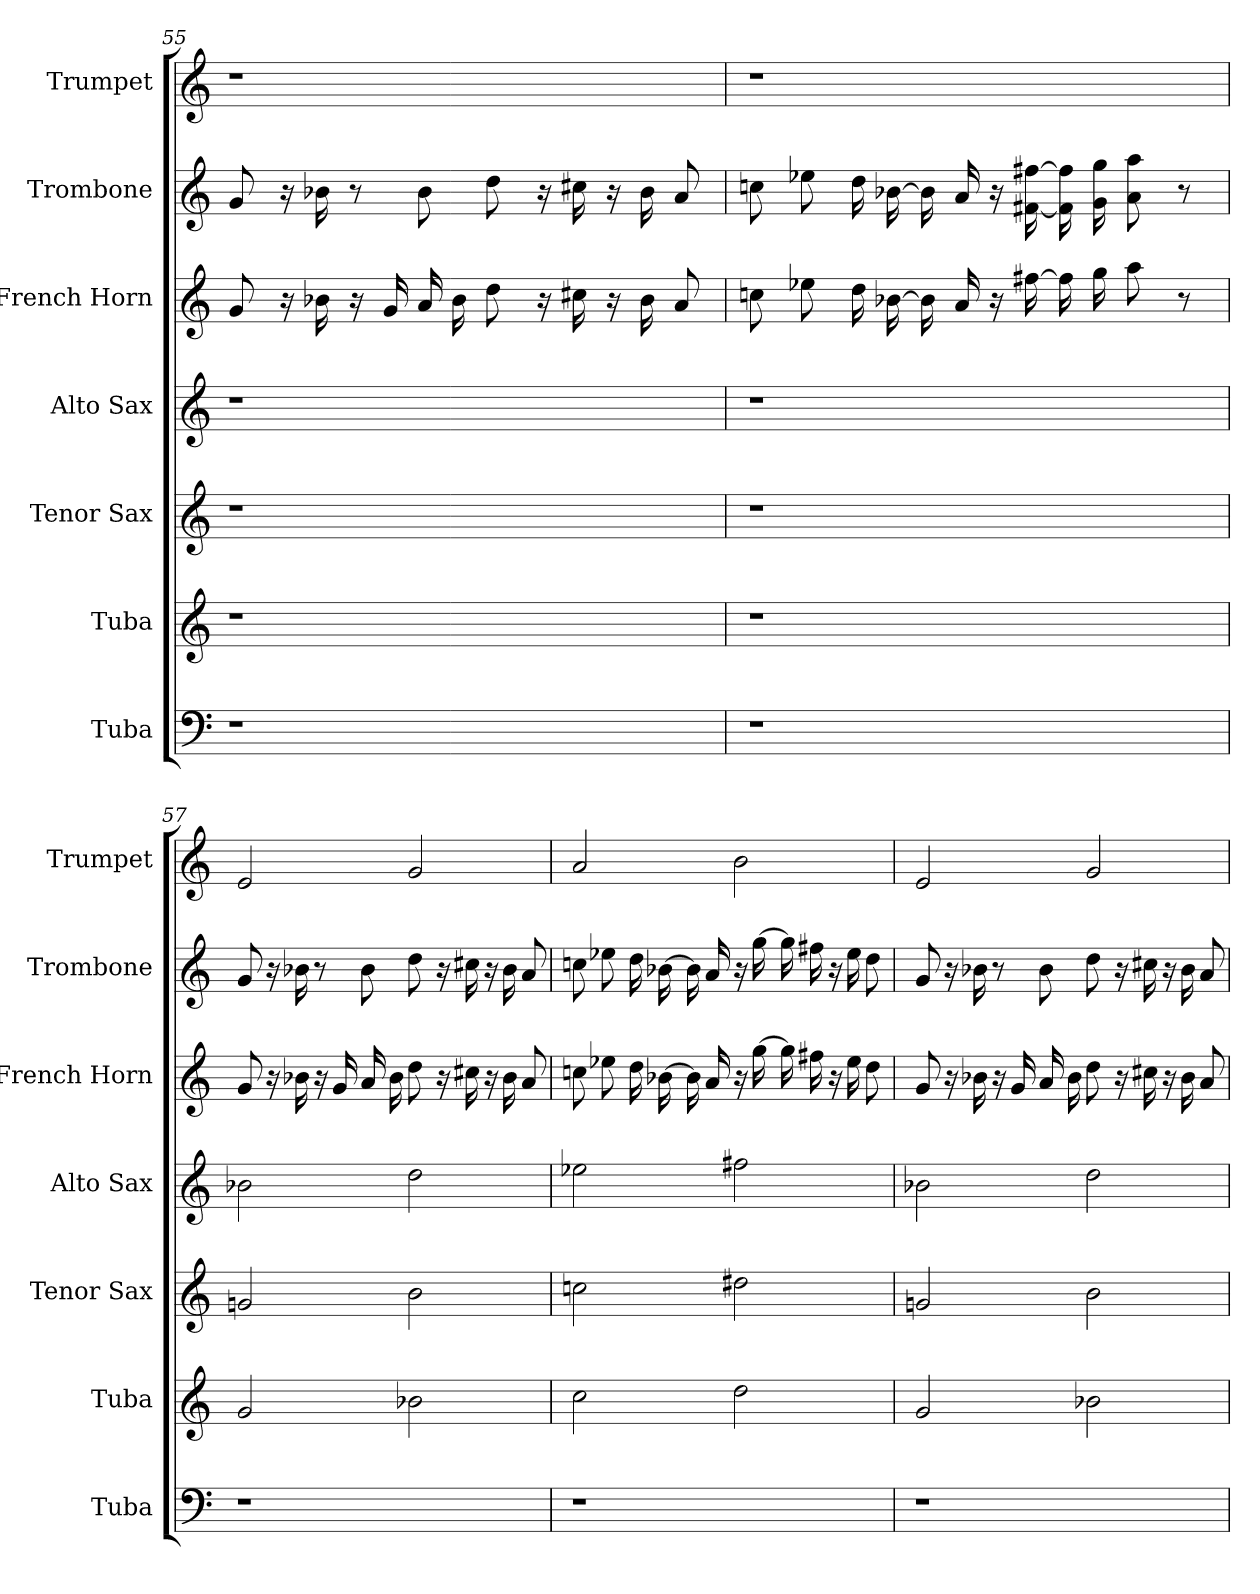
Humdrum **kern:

**kern	**kern	**kern	**kern	**kern	**kern	**kern
*part7	*part6	*part5	*part4	*part3	*part2	*part1
*staff7	*staff6	*staff5	*staff4	*staff3	*staff2	*staff1
*I"Tuba	*I"Tuba	*I"Tenor Sax	*I"Alto Sax	*I"French Horn	*I"Trombone	*I"Trumpet
*I'Tuba	*I'Tuba	*I'Tenor Sax	*I'Alto Sax	*I'French Horn	*I'Trombone	*I'Trumpet
*clefF4	*clefG2	*clefG2	*clefG2	*clefG2	*clefG2	*clefG2
*ITrd8c14	*ITrd15c26	*ITrd5c9	*ITrd8c14	*ITrd8c14	*ITrd8c14	*ITrd1c2
=55	=55	=55	=55	=55	=55	=55
1r	1r	1r	1r	8G	8G	1r
.	.	.	.	16r	16r	.
.	.	.	.	16B-	16B-	.
.	.	.	.	16r	8r	.
.	.	.	.	16G	.	.
.	.	.	.	16A	8B-	.
.	.	.	.	16B-	.	.
.	.	.	.	8d	8d	.
.	.	.	.	16r	16r	.
.	.	.	.	16c#X	16c#X	.
.	.	.	.	16r	16r	.
.	.	.	.	16B-	16B-	.
.	.	.	.	8A	8A	.
=56	=56	=56	=56	=56	=56	=56
1r	1r	1r	1r	8cn	8cn	1r
.	.	.	.	8e-	8e-	.
.	.	.	.	16d	16d	.
.	.	.	.	[16B-	[16B-	.
.	.	.	.	16B-]	16B-]	.
.	.	.	.	16A	16A	.
.	.	.	.	16r	16r	.
.	.	.	.	[16f#X	[16F#X [16f#X	.
.	.	.	.	16f#]	16F#] 16f#]	.
.	.	.	.	16g	16G 16g	.
.	.	.	.	8a	8A 8a	.
.	.	.	.	8r	8r	.
=57	=57	=57	=57	=57	=57	=57
1r	2GG	2B-	2B-	8G	8G	2d
.	.	.	.	16r	16r	.
.	.	.	.	16B-	16B-	.
.	.	.	.	16r	8r	.
.	.	.	.	16G	.	.
.	.	.	.	16A	8B-	.
.	.	.	.	16B-	.	.
.	2BB-	2d	2d	8d	8d	2f
.	.	.	.	16r	16r	.
.	.	.	.	16c#X	16c#X	.
.	.	.	.	16r	16r	.
.	.	.	.	16B-	16B-	.
.	.	.	.	8A	8A	.
=58	=58	=58	=58	=58	=58	=58
1r	2C	2e-	2e-	8cn	8cn	2g
.	.	.	.	8e-	8e-	.
.	.	.	.	16d	16d	.
.	.	.	.	[16B-	[16B-	.
.	.	.	.	16B-]	16B-]	.
.	.	.	.	16A	16A	.
.	2D	2f#X	2f#X	16r	16r	2a
.	.	.	.	[16g	[16g	.
.	.	.	.	16g]	16g]	.
.	.	.	.	16f#X	16f#X	.
.	.	.	.	16r	16r	.
.	.	.	.	16e-	16e-	.
.	.	.	.	8d	8d	.
=59	=59	=59	=59	=59	=59	=59
1r	2GG	2B-	2B-	8G	8G	2d
.	.	.	.	16r	16r	.
.	.	.	.	16B-	16B-	.
.	.	.	.	16r	8r	.
.	.	.	.	16G	.	.
.	.	.	.	16A	8B-	.
.	.	.	.	16B-	.	.
.	2BB-	2d	2d	8d	8d	2f
.	.	.	.	16r	16r	.
.	.	.	.	16c#X	16c#X	.
.	.	.	.	16r	16r	.
.	.	.	.	16B-	16B-	.
.	.	.	.	8A	8A	.
=	=	=	=	=	=	=
*-	*-	*-	*-	*-	*-	*-
